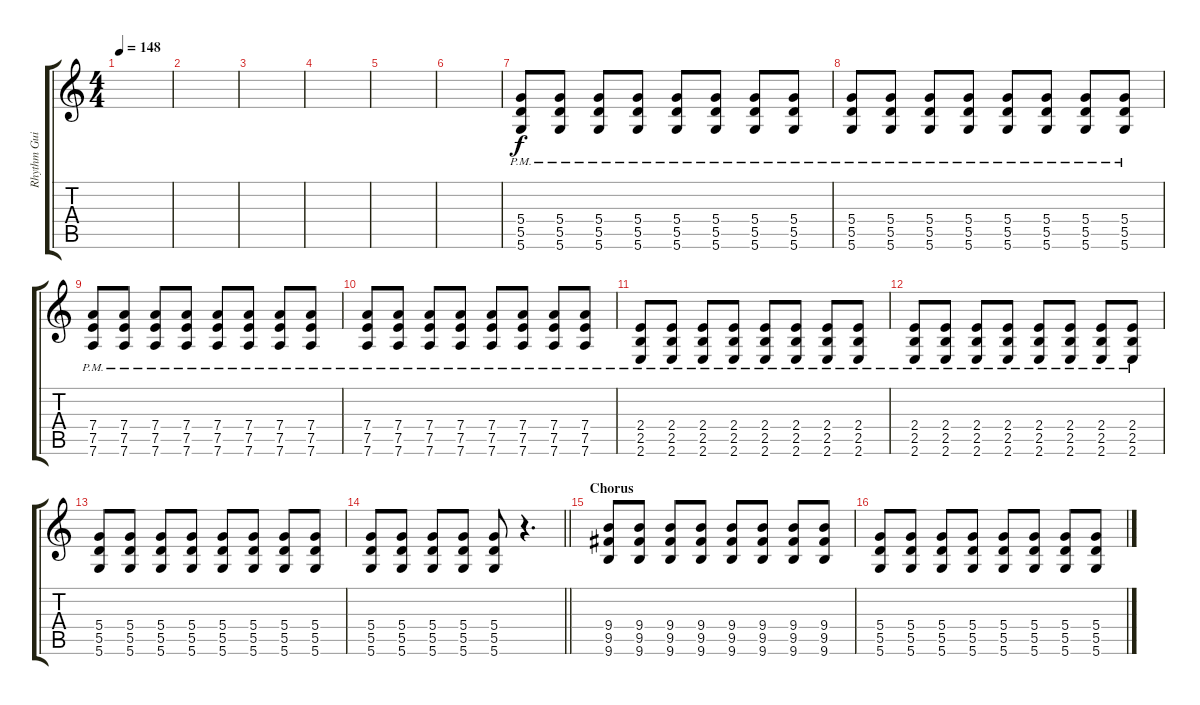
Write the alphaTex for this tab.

\track ("Rhythm Guitar" "Rhythm Gui") {instrument overdrivenguitar}
\staff {score tabs}
\tuning (E4 B3 G3 D3 A2 D2) {hide}
\ts (4 4)
\tempo 148
\clef g2
\ks c
|
|
|
|
|
|
(5.4{pm} 5.5{pm} 5.6{pm}).8 (5.4{pm} 5.5{pm} 5.6{pm}).8 (5.4{pm} 5.5{pm} 5.6{pm}).8 (5.4{pm} 5.5{pm} 5.6{pm}).8 (5.4{pm} 5.5{pm} 5.6{pm}).8 (5.4{pm} 5.5{pm} 5.6{pm}).8 (5.4{pm} 5.5{pm} 5.6{pm}).8 (5.4{pm} 5.5{pm} 5.6{pm}).8 |
(5.4{pm} 5.5{pm} 5.6{pm}).8 (5.4{pm} 5.5{pm} 5.6{pm}).8 (5.4{pm} 5.5{pm} 5.6{pm}).8 (5.4{pm} 5.5{pm} 5.6{pm}).8 (5.4{pm} 5.5{pm} 5.6{pm}).8 (5.4{pm} 5.5{pm} 5.6{pm}).8 (5.4{pm} 5.5{pm} 5.6{pm}).8 (5.4{pm} 5.5{pm} 5.6{pm}).8 |
(7.4{pm} 7.5{pm} 7.6{pm}).8 (7.4{pm} 7.5{pm} 7.6{pm}).8 (7.4{pm} 7.5{pm} 7.6{pm}).8 (7.4{pm} 7.5{pm} 7.6{pm}).8 (7.4{pm} 7.5{pm} 7.6{pm}).8 (7.4{pm} 7.5{pm} 7.6{pm}).8 (7.4{pm} 7.5{pm} 7.6{pm}).8 (7.4{pm} 7.5{pm} 7.6{pm}).8 |
(7.4{pm} 7.5{pm} 7.6{pm}).8 (7.4{pm} 7.5{pm} 7.6{pm}).8 (7.4{pm} 7.5{pm} 7.6{pm}).8 (7.4{pm} 7.5{pm} 7.6{pm}).8 (7.4{pm} 7.5{pm} 7.6{pm}).8 (7.4{pm} 7.5{pm} 7.6{pm}).8 (7.4{pm} 7.5{pm} 7.6{pm}).8 (7.4{pm} 7.5{pm} 7.6{pm}).8 |
(2.4{pm} 2.5{pm} 2.6{pm}).8 (2.4{pm} 2.5{pm} 2.6{pm}).8 (2.4{pm} 2.5{pm} 2.6{pm}).8 (2.4{pm} 2.5{pm} 2.6{pm}).8 (2.4{pm} 2.5{pm} 2.6{pm}).8 (2.4{pm} 2.5{pm} 2.6{pm}).8 (2.4{pm} 2.5{pm} 2.6{pm}).8 (2.4{pm} 2.5{pm} 2.6{pm}).8 |
(2.4{pm} 2.5{pm} 2.6{pm}).8 (2.4{pm} 2.5{pm} 2.6{pm}).8 (2.4{pm} 2.5{pm} 2.6{pm}).8 (2.4{pm} 2.5{pm} 2.6{pm}).8 (2.4{pm} 2.5{pm} 2.6{pm}).8 (2.4{pm} 2.5{pm} 2.6{pm}).8 (2.4{pm} 2.5{pm} 2.6{pm}).8 (2.4{pm} 2.5{pm} 2.6{pm}).8 |
(5.4 5.5 5.6).8 (5.4 5.5 5.6).8 (5.4 5.5 5.6).8 (5.4 5.5 5.6).8 (5.4 5.5 5.6).8 (5.4 5.5 5.6).8 (5.4 5.5 5.6).8 (5.4 5.5 5.6).8 |
\barLineRight lightlight
(5.4 5.5 5.6).8 (5.4 5.5 5.6).8 (5.4 5.5 5.6).8 (5.4 5.5 5.6).8 (5.4 5.5 5.6).8 r.4{d} |
\section ("" "Chorus")
(9.4 9.5 9.6).8 (9.4 9.5 9.6).8 (9.4 9.5 9.6).8 (9.4 9.5 9.6).8 (9.4 9.5 9.6).8 (9.4 9.5 9.6).8 (9.4 9.5 9.6).8 (9.4 9.5 9.6).8 |
(5.4 5.5 5.6).8 (5.4 5.5 5.6).8 (5.4 5.5 5.6).8 (5.4 5.5 5.6).8 (5.4 5.5 5.6).8 (5.4 5.5 5.6).8 (5.4 5.5 5.6).8 (5.4 5.5 5.6).8
